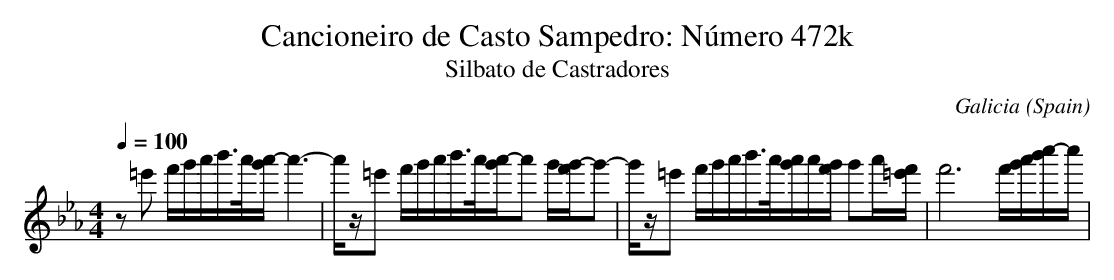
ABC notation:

X:1
T:Cancioneiro de Casto Sampedro: N\'umero 472k
T:Silbato de Castradores
O:Galicia (Spain)
M: 4/4
L: 1/8
Q:1/4=100
K:Eb % 3 flats
z=e' f'/2g'/2a'/2b'/2>a'/2[a'/2-g'/2]a'3-|a'/2z/2=e' f'/2g'/2a'/2b'/2>a'/2[a'/2-g'/2]a' g'/2[g'/2-f'/2]g'-|g'/2z/2=e' f'/2g'/2a'/2b'/2>a'/2[a'/2g'/2]a'/2[g'/2f'/2] g'a'/2[f'/2=e'/2]|f'6 f'/2[a'/2g'/2][c''/2-b'/2]c''/2|
